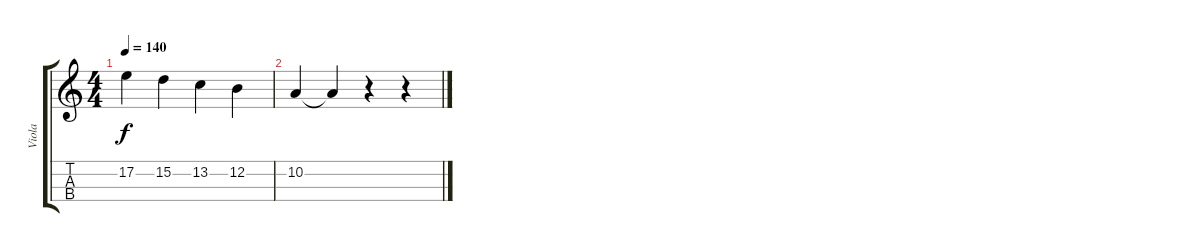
\track ("Viola" "Viola") {instrument viola}
\staff {score tabs}
\tuning (E4 B3 G3 D3) {hide}
\ts (4 4)
\tempo 140
\clef g2
\ks c
17.2.4{dy f} 15.2.4 13.2.4 12.2.4 |
10.2.4 10.2{t}.4 r.4 r.4
